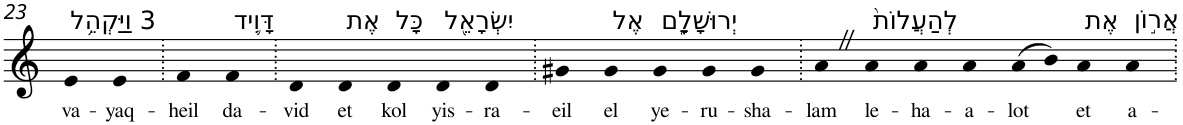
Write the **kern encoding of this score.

**kern	**text
*part1	*part1
*staff1	*staff1
*I"Piano	*
*I'Pno	*
!!LO:PB:g=z
*clefG2	*
*k[]	*
=23	=23
!LO:TX:a:t=3 וַיַּקְהֵ֥ל	!
!	!LO:LY:b
4e	va-
!	!LO:LY:b
4e	-yaq-
=24.	=24.
!	!LO:LY:b
4f	-heil
!LO:TX:a:t=דָּוִ֛יד	!
!	!LO:LY:b
4f	da-
=25.	=25.
!	!LO:LY:b
4d	-vid
!LO:TX:a:t=אֶת	!
!	!LO:LY:b
4d	et
!LO:TX:a:t=כָּל	!
!	!LO:LY:b
4d	kol
!LO:TX:a:t=יִשְׂרָאֵ֖ל	!
!	!LO:LY:b
4d	yis-
!	!LO:LY:b
4d	-ra-
=26.	=26.
!	!LO:LY:b
4g#X	-eil
!LO:TX:a:t=אֶל	!
!	!LO:LY:b
4g#	el
!LO:TX:a:t=יְרוּשָׁלִָ֑ם	!
!	!LO:LY:b
4g#	ye-
!	!LO:LY:b
4g#	-ru-
!	!LO:LY:b
4g#	-sha-
=27.	=27.
!	!LO:LY:b
4aZ	-lam
!LO:TX:a:t=לְהַעֲלוֹת֙	!
!	!LO:LY:b
4a	le-
!	!LO:LY:b
4a	-ha-
!	!LO:LY:b
4a	-a-
!	!LO:LY:b
(>8a	-lot
8b)	.
!LO:TX:a:t=אֶת	!
!	!LO:LY:b
4a	et
!LO:TX:a:t=אֲר֣וֹן	!
!	!LO:LY:b
4a	a-
=.	=.
*-	*-
